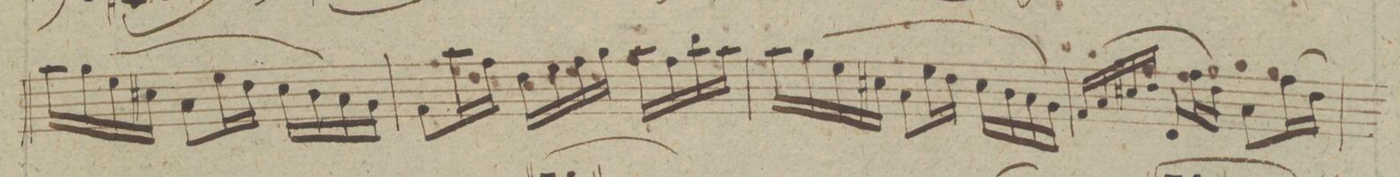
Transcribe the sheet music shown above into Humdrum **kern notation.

**kern	**fing	**dynam
*I"Violino 1mo	*	*
*clefG2	*	*
*k[f#]	*	*
*M3/4	*	*
16aa\LL	.	.
(16gg\	.	.
16ee\	.	.
16cc#X\JJ	.	.
8a\L	.	.
16ee\L	.	.
16dd\JJ	.	.
16cc#\LL	.	.
16b\)	.	.
16a\	.	.
16g\JJ	.	.
=61	=61	=61
8f#\L	.	.
16aa\L	.	.
16ff#\JJ	.	.
16dd\LL	.	.
16ee\	.	.
16ff#\	.	.
16gg\JJ	.	.
16aa\LL	.	.
16ff#\	.	.
16bb\	.	.
16aa\JJ	.	.
=62	=62	=62
16aa\LL	.	.
(16gg\	.	.
16ee\	.	.
16cc#X\JJ	.	.
8a\L	.	.
16ee\L	.	.
16dd\JJ	.	.
16cc#\LL	.	.
16b\	.	.
16a\	.	.
16g\JJ)	.	.
=63	=63	=63
(16f#/LL	.	.
16a/	.	.
16cc#X/	.	.
16dd/JJ	.	.
8d/L	.	.
16ff#\L	.	.
16dd\JJ)	.	.
8a\L	.	.
(16ff#\L	.	.
16dd\JJ)	.	.
=64	=64	=64
*-	*-	*-
